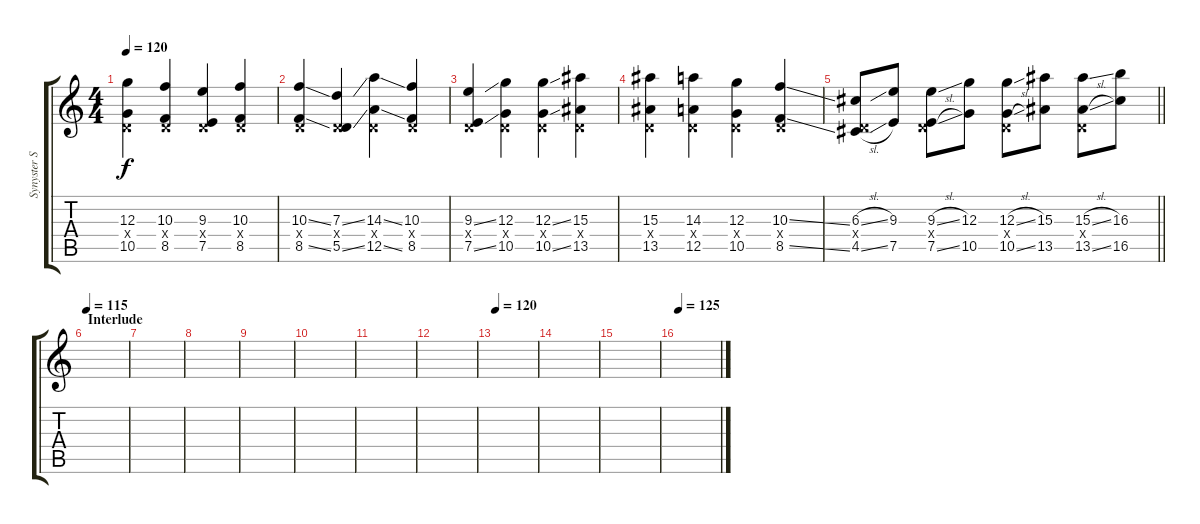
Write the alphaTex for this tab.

\track ("Synyster Solo" "Synyster S") {instrument distortionguitar}
\staff {score tabs}
\tuning (E4 B3 G3 D3 A2 D2) {hide}
\ts (4 4)
\tempo 120
\clef g2
\ks c
(12.3 0.4{x} 10.5).4{dy f} (10.3 0.4{x} 8.5).4 (9.3 0.4{x} 7.5).4 (10.3 0.4{x} 8.5).4 |
(10.3{ss} 0.4{x} 8.5{ss}).4 (7.3{ss} 0.4{x} 5.5{ss}).4 (14.3{ss} 0.4{x} 12.5{ss}).4 (10.3 0.4{x} 8.5).4 |
(9.3{ss} 0.4{x} 7.5{ss}).4 (12.3 0.4{x} 10.5).4 (12.3{ss} 0.4{x} 10.5{ss}).4 (15.3 0.4{x} 13.5).4 |
(15.3 0.4{x} 13.5).4 (14.3 0.4{x} 12.5).4 (12.3 0.4{x} 10.5).4 (10.3{ss} 0.4{x} 8.5{ss}).4 |
\barLineRight lightlight
(6.3{sl} 0.4{x} 4.5{sl}).8 (9.3 7.5).8 (9.3{sl} 0.4{x} 7.5{sl}).8 (12.3 10.5).8 (12.3{sl} 0.4{x} 10.5{sl}).8 (15.3 13.5).8 (15.3{sl} 0.4{x} 13.5{sl}).8 (16.3 16.5).8 |
\section ("" "Interlude")
\tempo 115
|
|
|
|
|
|
|
\tempo 120
|
|
|
\tempo 125
